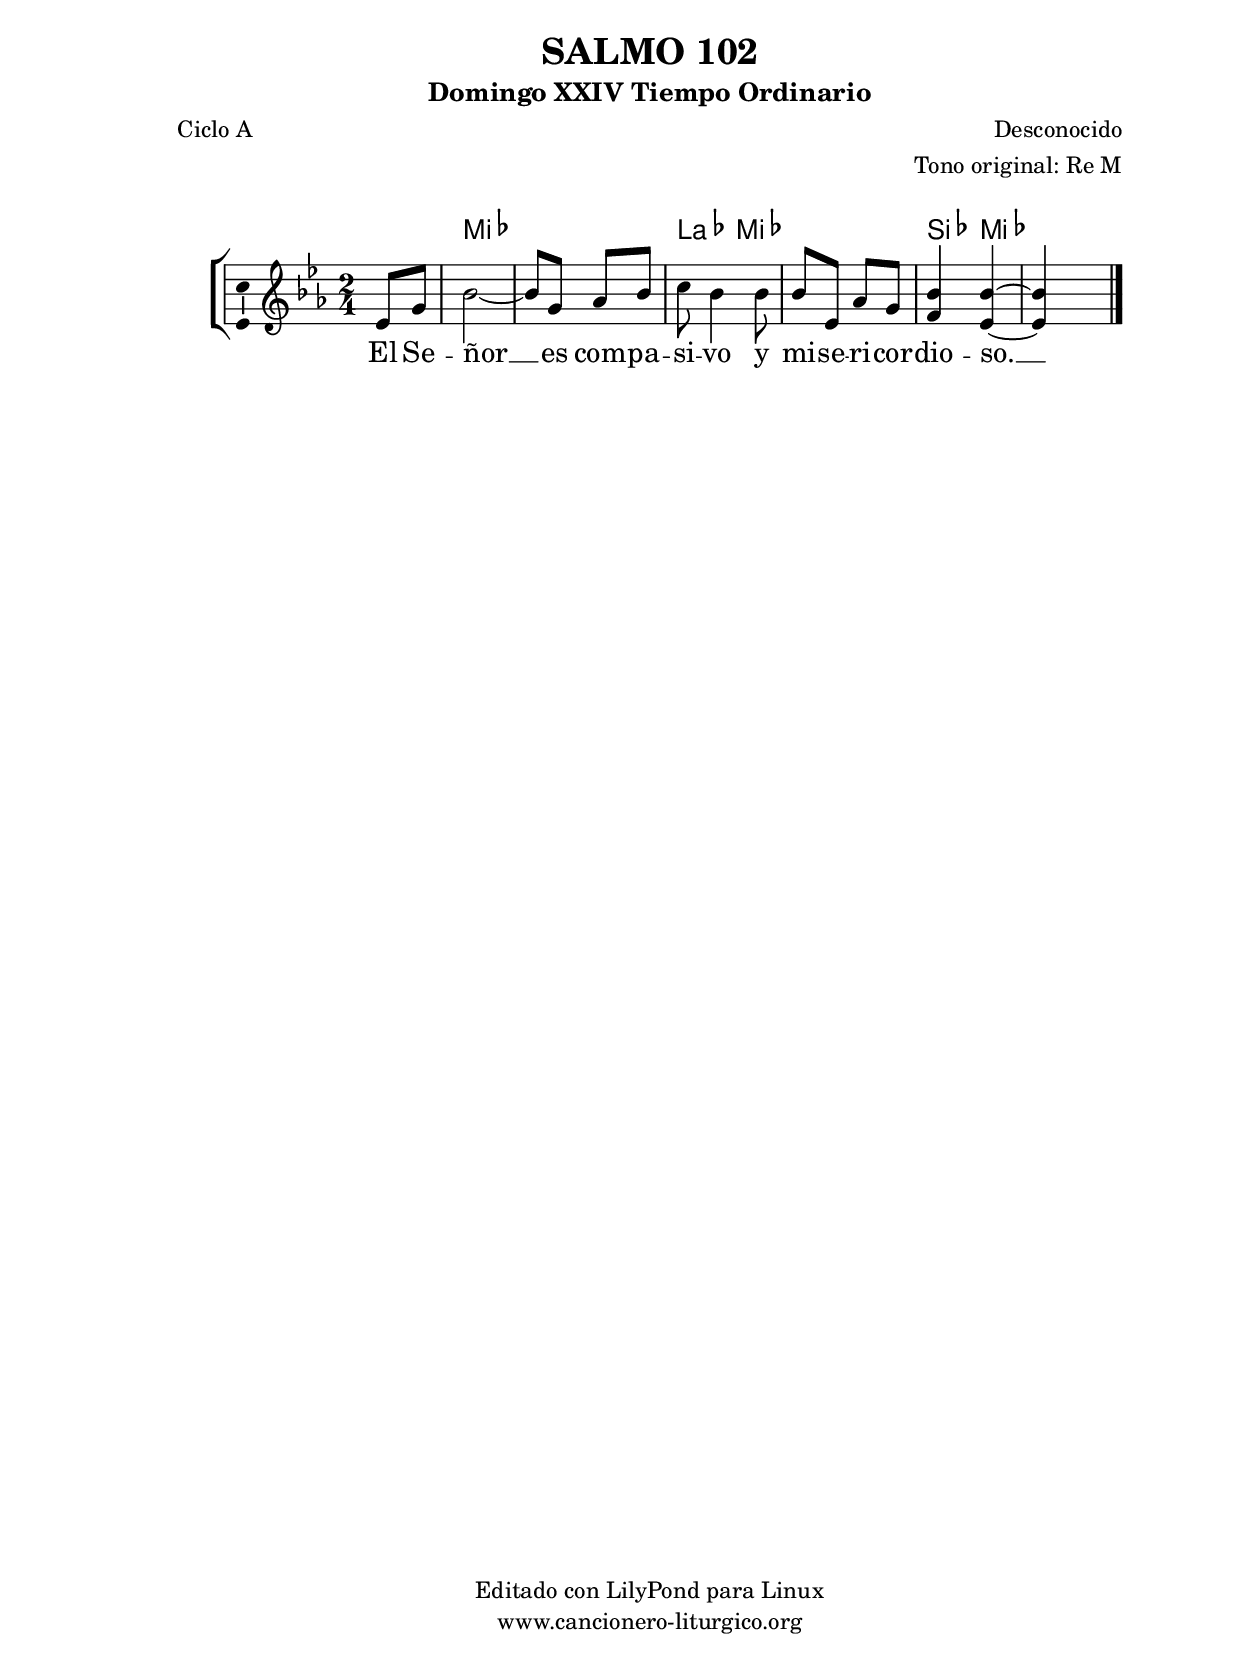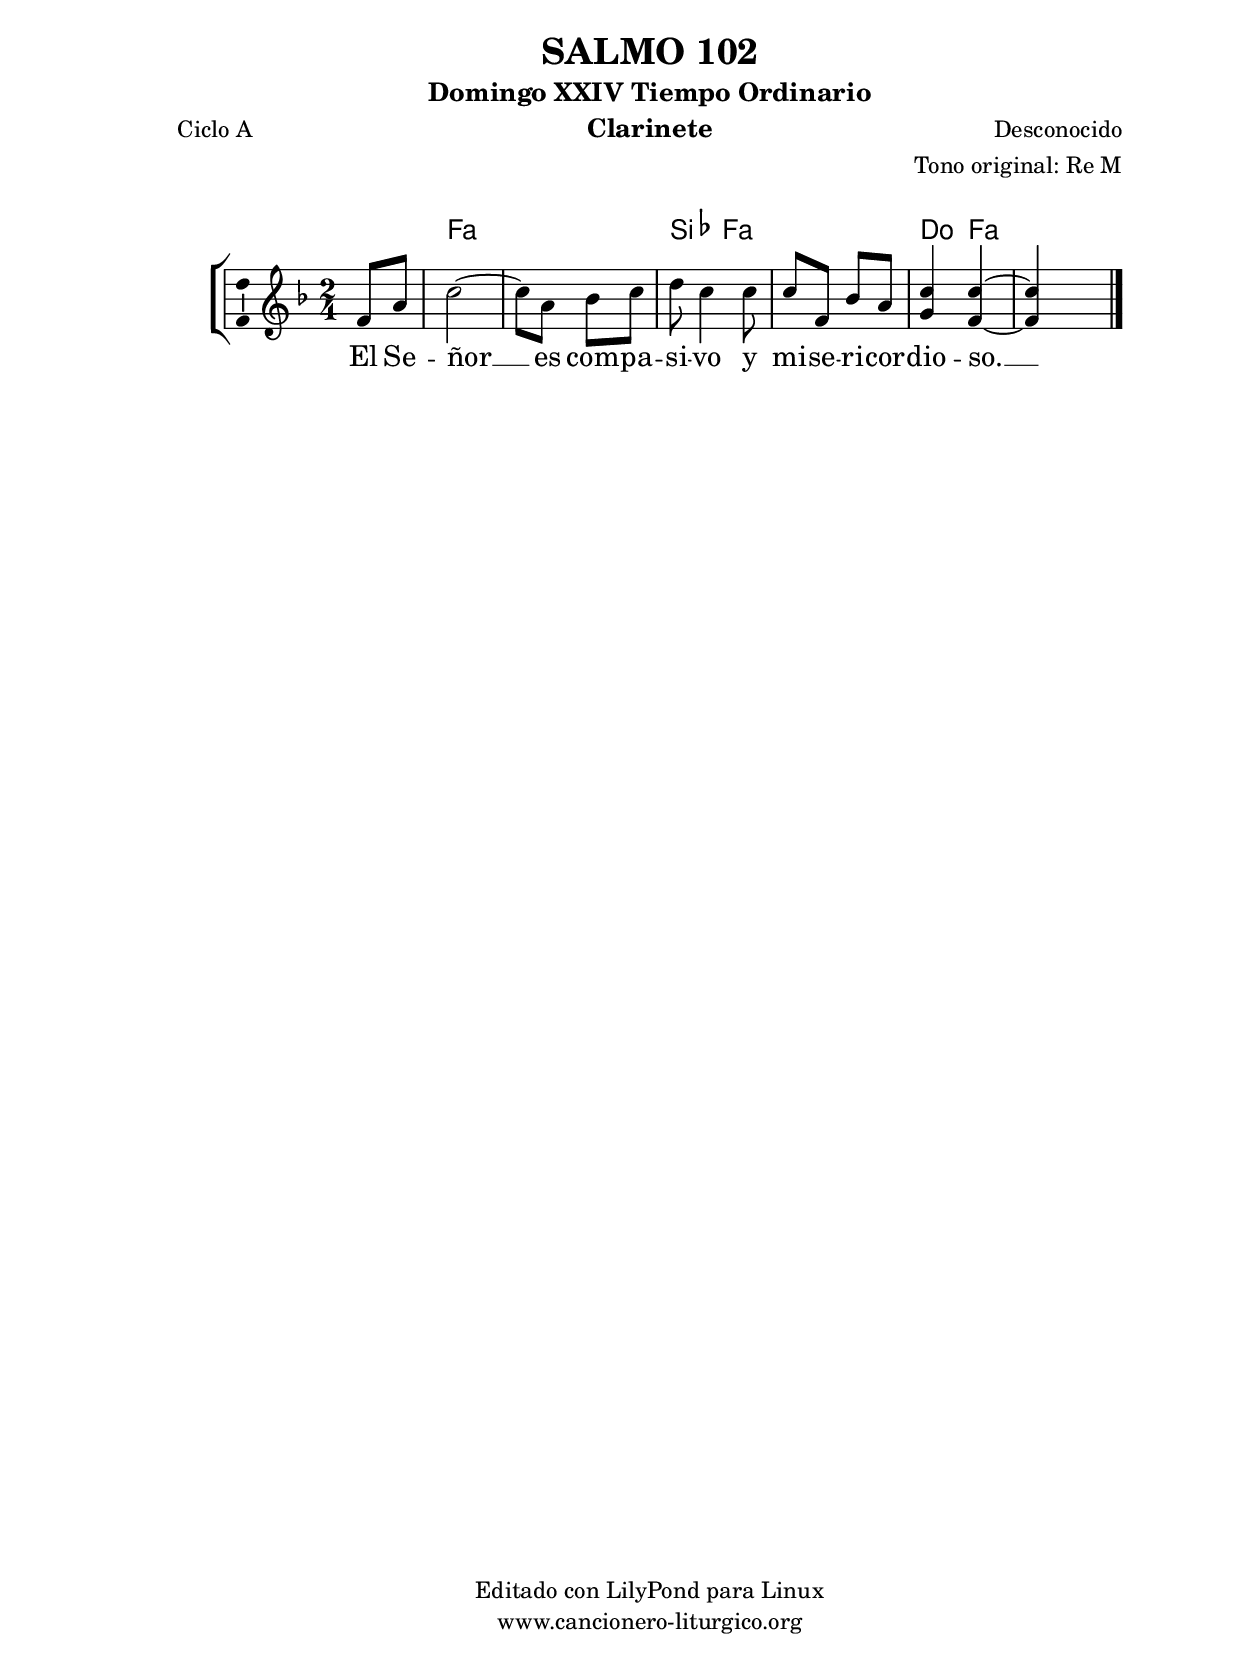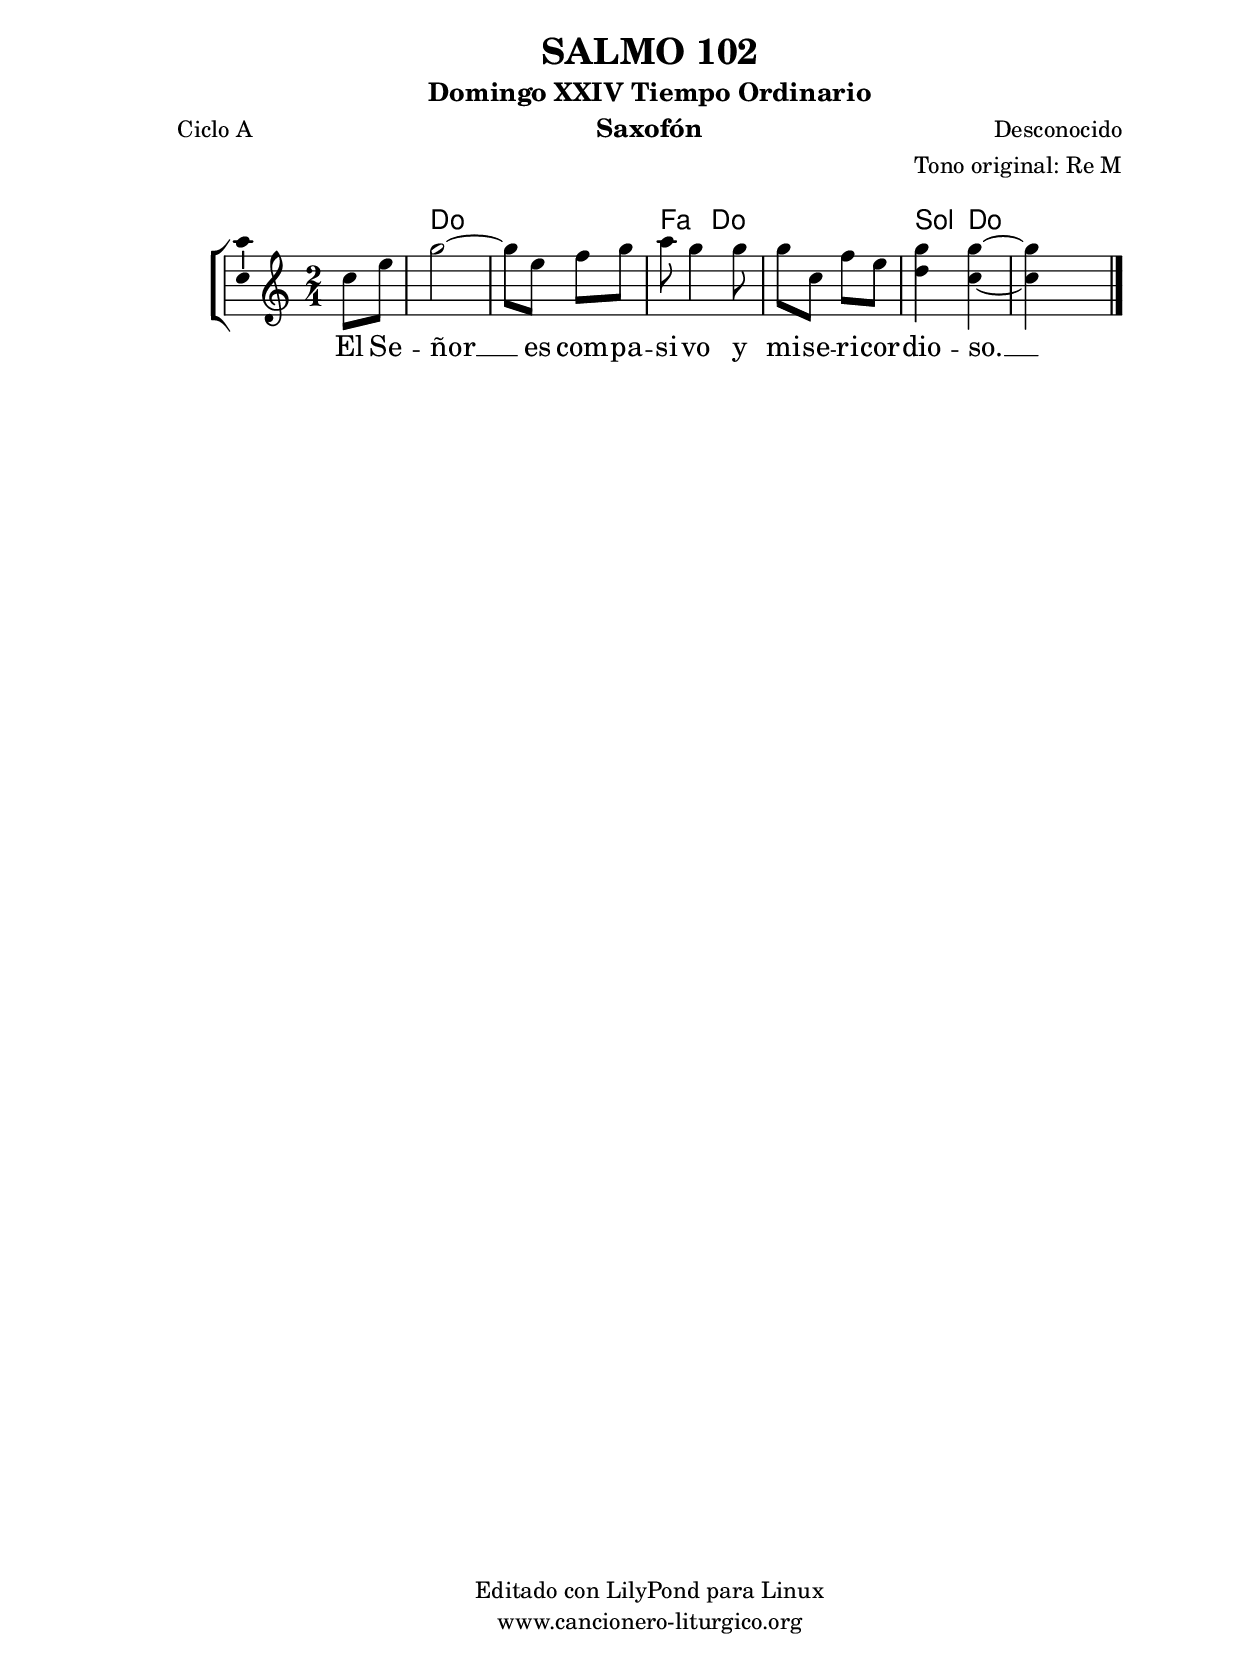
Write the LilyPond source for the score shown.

%
%para convertir .midi en .wav:
%timidity filename.midi -Ow -o finename.wav
%
%
%Para convertir de .wav a .mp3:
%lame -h -m j filename.wav
%
%
%para escuchar el midi:
%timidity nombrefichero.midi
%


%versión de lilypond para la que se ha escrito esta partitura:
\version "2.16.0"

	%Tamaño papel
	#(set-default-paper-size "a4")
	%Tamaño partitura
	#(set-global-staff-size 20)
	%No responde al pulsar sobre una nota
	#(ly:set-option 'point-and-click #f)

%parámetros del encabezamiento:
\header {
	title = "SALMO 102"
	subtitle = "Domingo XXIV Tiempo Ordinario"
	composer = "Desconocido"
	poet = "Ciclo A"
	meter = ""
	arranger = "Tono original: Re M"
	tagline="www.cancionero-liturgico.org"
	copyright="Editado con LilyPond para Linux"
	tiempo = "Ordinario"
	usos = "Salmo"
	letra = ""
	}

%parámetros asociados al papel:
\paper  {
	oddHeaderMarkup = \markup {\fill-line { \on-the-fly #not-first-page \fromproperty #'header:title \on-the-fly #not-first-page \fromproperty #'header:composer }}
	evenHeaderMarkup = \markup {\fill-line { \fromproperty #'header:composer \fromproperty #'header:title }}
	#(set-paper-size "a4")
	print-page-number = ##f
	first-page-number = 1
	print-first-page-number = ##f
%	head-separation = 3.0 \cm
	top-margin = 2.0 \cm
	bottom-margin = 0.5\cm
%%%	bottom-margin = -1.0\cm
	left-margin = 3.0 \cm
	line-width = 16.0 \cm 
	indent = 8\mm
	interscoreline = 2.\mm
	between-system-space = 15\mm
%	para que las partituras no llenen la hoja:
	ragged-bottom = ##t
%	idem para la última hoja:
	ragged-last-bottom = ##f
%	para que las partituras llenen el ancho del papel:
	ragged-last = ##f
	after-title-space = 2.5 \cm
%page-count=1
%system-count=8

	%Flexible Vertical Spacing
%	markup-markup-spacing =
%	#'((basic-distance . 15) (minimum-distance . 15) (padding . 3))
	markup-system-spacing =
	#'((basic-distance . 15) (minimum-distance . 15) (padding . 3))
	system-system-spacing =
	#'((basic-distance . 15) (minimum-distance . 15) (padding . 3))
	score-system-spacing =
	#'((basic-distance . 15) (minimum-distance . 15) (padding . 5))
%	top-system-spacing = % header
%	#'((basic-distance . 8) (minimum-distance . 0) (padding . 3))
%	top-markup-spacing =
%	#'((basic-distance . 20) (minimum-distance . 20) (padding . 3))
	last-bottom-spacing = % footer
	#'((basic-distance . 5) (minimum-distance . 5) (padding . 3))
%	score-markup-spacing =
%	#'((basic-distance . 16) (minimum-distance . 13) (padding . 3))

	}


%parámetros que afectan a toda la partitura:
global =  {
	%clave de sol (G):
	\clef G
	%armadura:
	\transpose d ees
	\key d \major
	\tempo 4=100
	\set Score.tempoHideNote = ##t
	}


acordes = {
	\italianChords
	\chordmode {
	\transpose d ees
{

s4
d2 s g4 d s2 a4 d s2

	}
	}
}

melodia = 
	\transpose d ees
{
	\relative c'{
	\time 2/4

\partial4 d8 fis
a2~
a8 fis g a
b8 a4 a8
a8 d, g fis
<a e>4 <a d,>~
<a d,>4 s4

	\bar "|."
	}
	}


texto = \lyricmode {
El Se -- ñor __ es com -- pa -- si -- vo
y mi -- se -- ri -- cor -- dio -- so. __
	}


acordesStaff = \context ChordNames = acordesStaff <<
	\set chordChanges = ##t
	\acordes
	>>


vozStaff = \context Voice = vozStaff
\with {\consists "Ambitus_engraver"}
<<
%	\set Staff.instrumentName = ""
%	\set Staff.shortInstrumentName = ""
%	\set Staff.midiInstrument = #"clarinet"
%	\set Staff.midiInstrument = #"cello"
%	\set Staff.midiInstrument = #"flute"
	\set Staff.midiInstrument = #"electric guitar (jazz)"
%	\set Staff.midiInstrument = #"english horn"
%	\set Staff.midiInstrument = #"violin"
%	\set Staff.midiInstrument = #"glockenspiel"
	\set Staff.midiMinimumVolume = #0.7
	\set Staff.midiMaximumVolume = #0.9
	\global
	\melodia
	>>


textoStaff = \context Lyrics = textoStaff <<
	\lyricsto vozStaff \texto
	>>

\book {
	\score {
		\context ChoirStaff {
			\override StaffGroup.SystemStartBracket #'collapse-height = #1
			\override Score.SystemStartBar #'collapse-height = #1
			<<
			\acordesStaff
			\vozStaff
			\textoStaff
			>>
			}
		\layout {
	    		\context {
				\Lyrics
				\override LyricText #'font-size = #2
				}
	   		 \context {
				\Score
				%fontSize = #3
				\override StaffSymbol #'staff-space = #(magstep +3)
				%\override Beam #'thickness = #0.55
				%\override SpacingSpanner #'spacing-increment = #1.0
				%\override Slur #'height-limit = #1.5
				}
			}
		}
	\score {
		\unfoldRepeats
		\context ChoirStaff {
			<<
			\acordesStaff
			\vozStaff
			>>
			}
		\midi {
	  		\context {
	  			\Score
				tempoWholesPerMinute = #(ly:make-moment 70 4)
				}
			}
		}
	}

%Partitura para clarinete
#(define output-suffix "C")
\book {
	\header{
		instrument = "Clarinete"
		}
	\score {
		\context ChoirStaff {
			\override StaffGroup.SystemStartBracket #'collapse-height = #1
			\override Score.SystemStartBar #'collapse-height = #1
\transpose c d
			<<
			\acordesStaff
			\vozStaff
			\textoStaff
			>>
			}
		\layout {
	    		\context {
				\Lyrics
				\override LyricText #'font-size = #2
				}
	   		 \context {
				\Score
				%fontSize = #3
				\override StaffSymbol #'staff-space = #(magstep +3)
				%\override Beam #'thickness = #0.55
				%\override SpacingSpanner #'spacing-increment = #1.0
				%\override Slur #'height-limit = #1.5
				}
			}
		}
	}

%Partitura para saxofón
#(define output-suffix "S")
\book {
	\header{
		instrument = "Saxofón"
		}
	\score {
		\context ChoirStaff {
			\override StaffGroup.SystemStartBracket #'collapse-height = #1
			\override Score.SystemStartBar #'collapse-height = #1
\transpose c a
			<<
			\acordesStaff
			\vozStaff
			\textoStaff
			>>
			}
		\layout {
	    		\context {
				\Lyrics
				\override LyricText #'font-size = #2
				}
	   		 \context {
				\Score
				%fontSize = #3
				\override StaffSymbol #'staff-space = #(magstep +3)
				%\override Beam #'thickness = #0.55
				%\override SpacingSpanner #'spacing-increment = #1.0
				%\override Slur #'height-limit = #1.5
				}
			}
		}
	}

